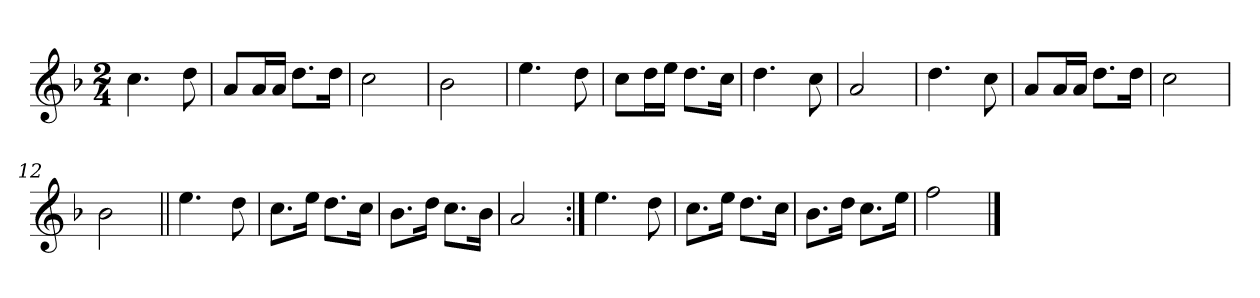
**kern
*part1
*staff1
*clefG2
*k[b-]
*F:
*M2/4
*MM100
=1
4.cc
8dd
=2
8a/L
16a/L
16a/JJ
8.dd\L
16dd\Jk
=3
2cc
=4
2b-
=5
4.ee
8dd
=6
8cc\L
16dd\L
16ee\JJ
8.dd\L
16cc\Jk
=7
4.dd
8cc
=8
2a
=9
4.dd
8cc
=10
8a/L
16a/L
16a/JJ
8.dd\L
16dd\Jk
=11
2cc
=12
2b-
=13||
4.ee
8dd
=14
8.cc\L
16ee\Jk
8.dd\L
16cc\Jk
=15
8.b-\L
16dd\Jk
8.cc\L
16b-\Jk
=16
2a
=17:|!
4.ee
8dd
=18
8.cc\L
16ee\Jk
8.dd\L
16cc\Jk
=19
8.b-\L
16dd\Jk
8.cc\L
16ee\Jk
=20
2ff
==
*-
